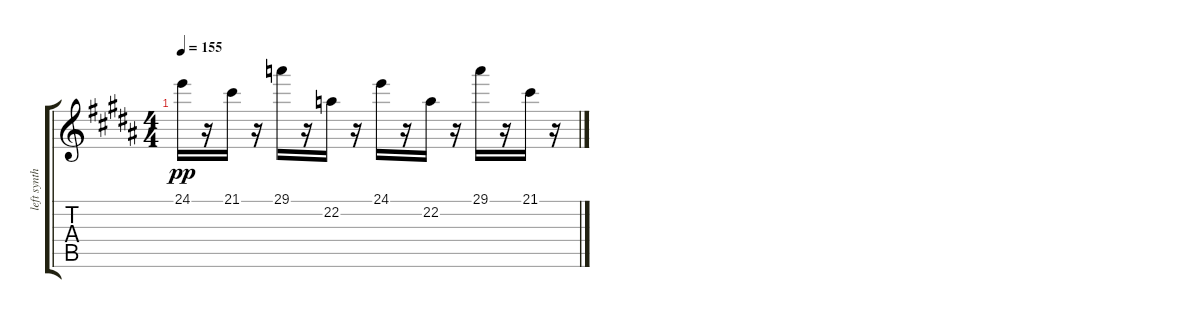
\track ("left synth2" "left synth") {instrument lead1square}
\staff {score tabs}
\tuning (E4 B3 G3 D3 A2 E2) {hide}
\ts (4 4)
\tempo 155
\clef g2
\ks b
24.1.16{dy pp} r.16 21.1.16 r.16 29.1.16 r.16 22.2.16 r.16 24.1.16 r.16 22.2.16 r.16 29.1.16 r.16 21.1.16 r.16
